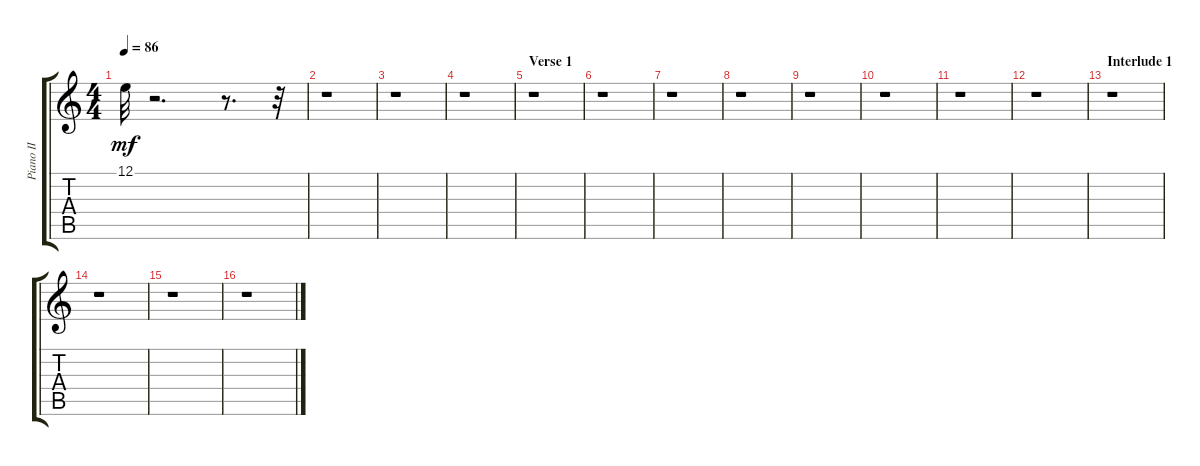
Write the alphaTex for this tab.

\track ("Piano II" "Piano II") {instrument stringensemble1}
\staff {score tabs}
\tuning (E4 B3 G3 D3 A2 E2) {hide}
\ts (4 4)
\tempo 86
\clef g2
\ks c
12.1.32{dy mf} r.2{d} r.8{d} r.32 |
r.1 |
r.1 |
r.1 |
\section ("" "Verse 1")
r.1 |
r.1 |
r.1 |
r.1 |
r.1 |
r.1 |
r.1 |
r.1 |
\section ("" "Interlude 1")
r.1 |
r.1 |
r.1 |
r.1
